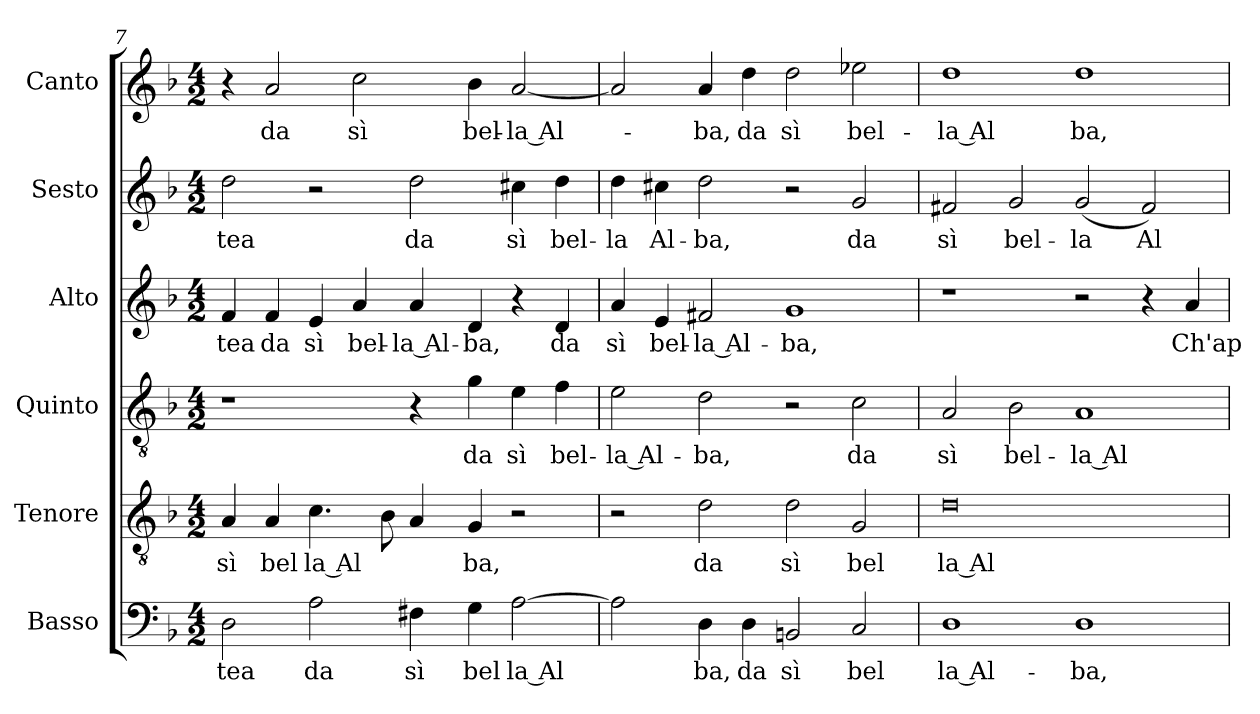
**kern	**text	**kern	**text	**kern	**text	**kern	**text	**kern	**text	**kern	**text
*part6	*part6	*part5	*part5	*part4	*part4	*part3	*part3	*part2	*part2	*part1	*part1
*staff6	*staff6	*staff5	*staff5	*staff4	*staff4	*staff3	*staff3	*staff2	*staff2	*staff1	*staff1
*I"Basso	*	*I"Tenore	*	*I"Quinto	*	*I"Alto	*	*I"Sesto	*	*I"Canto	*
*clefF4	*	*clefGv2	*	*clefGv2	*	*clefG2	*	*clefG2	*	*clefG2	*
*k[b-]	*	*k[b-]	*	*k[b-]	*	*k[b-]	*	*k[b-]	*	*k[b-]	*
*F:	*	*F:	*	*F:	*	*F:	*	*F:	*	*F:	*
*M4/2	*	*M4/2	*	*M4/2	*	*M4/2	*	*M4/2	*	*M4/2	*
=7	=7	=7	=7	=7	=7	=7	=7	=7	=7	=7	=7
!	!LO:LY:b:cj	!	!LO:LY:b:cj	!	!	!	!LO:LY:b:cj	!	!LO:LY:b:cj	!	!
2D\	tea	4A/	sì	1r	.	4f/	-tea	2dd\	-tea	4r	.
!	!	!	!LO:LY:b:cj	!	!	!	!LO:LY:b:cj	!	!	!	!LO:LY:b:cj
.	.	4A/	bel	.	.	4f/	da	.	.	2a/	da
!	!LO:LY:b:cj	!	!LO:LY:b:cj	!	!	!	!LO:LY:b:cj	!	!	!	!
2A\	da	4.c\	la Al	.	.	4e/	sì	2r	.	.	.
!	!	!	!	!	!	!	!LO:LY:b:cj	!	!	!	!LO:LY:b:cj
.	.	.	.	.	.	4a/	bel-	.	.	2cc\	sì
.	.	8B-\	.	.	.	.	.	.	.	.	.
!	!LO:LY:b:cj	!	!	!	!	!	!LO:LY:b:rj	!	!LO:LY:b:cj	!	!
4F#X\	sì	4A/	.	4r	.	4a/	-la Al-	2dd\	da	.	.
!	!LO:LY:b:cj	!	!LO:LY:b:cj	!	!LO:LY:b:cj	!	!LO:LY:b:cj	!	!	!	!LO:LY:b:cj
4G\	bel	4G/	ba,	4g\	da	4d/	-ba,	.	.	4b-\	bel-
!	!LO:LY:b:cj	!	!	!	!LO:LY:b:cj	!	!	!	!LO:LY:b:cj	!	!LO:LY:b:cj
[>2A\	la Al	2r	.	4e\	sì	4r	.	4cc#X\	sì	[<2a/	-la Al-
!	!	!	!	!	!LO:LY:b:cj	!	!LO:LY:b:cj	!	!LO:LY:b:cj	!	!
.	.	.	.	4f\	bel-	4d/	da	4dd\	bel-	.	.
=8	=8	=8	=8	=8	=8	=8	=8	=8	=8	=8	=8
!	!	!	!	!	!LO:LY:b:rj	!	!LO:LY:b:cj	!	!LO:LY:b:cj	!	!
2A\]	.	2r	.	2e\	-la Al-	4a/	sì	4dd\	-la	2a/]	.
!	!	!	!	!	!	!	!LO:LY:b:cj	!	!LO:LY:b:rj	!	!
.	.	.	.	.	.	4e/	bel-	4cc#\	Al-	.	.
!	!LO:LY:b:cj	!	!LO:LY:b:cj	!	!LO:LY:b:cj	!	!LO:LY:b:rj	!	!LO:LY:b:cj	!	!LO:LY:b:cj
4D\	ba,	2d\	da	2d\	-ba,	2f#X/	-la Al-	2dd\	-ba,	4a/	-ba,
!	!LO:LY:b:cj	!	!	!	!	!	!	!	!	!	!LO:LY:b:cj
4D\	da	.	.	.	.	.	.	.	.	4dd\	da
!	!LO:LY:b:cj	!	!LO:LY:b:cj	!	!	!	!LO:LY:b:cj	!	!	!	!LO:LY:b:cj
2BBn/	sì	2d\	sì	2r	.	1g	-ba,	2r	.	2dd\	sì
!	!LO:LY:b:cj	!	!LO:LY:b:cj	!	!LO:LY:b:cj	!	!	!	!LO:LY:b:cj	!	!LO:LY:b:cj
2C/	bel	2G/	bel	2c\	da	.	.	2g/	da	2ee-X\	bel-
!!LO:PB:g=z
=9	=9	=9	=9	=9	=9	=9	=9	=9	=9	=9	=9
!	!LO:LY:b:rj	!	!LO:LY:b:rj	!	!LO:LY:b:cj	!	!	!	!LO:LY:b:cj	!	!LO:LY:b:rj
1D	la Al-	0d	la Al-	2A/	sì	1r	.	2f#X/	sì	1dd	-la Al
!	!	!	!	!	!LO:LY:b:cj	!	!	!	!LO:LY:b:cj	!	!
.	.	.	.	2B-\	bel-	.	.	2g/	bel-	.	.
!	!LO:LY:b:cj	!	!	!	!LO:LY:b:rj	!	!	!	!LO:LY:b:cj	!	!LO:LY:b:cj
1D	-ba,	.	.	1A	-la Al-	2r	.	(<2g/	-la	1dd	ba,
!	!	!	!	!	!	!	!	!	!LO:LY:b:rj	!	!
.	.	.	.	.	.	4r	.	2f#/)	Al-	.	.
!	!	!	!	!	!	!	!LO:LY:b:cj	!	!	!	!
.	.	.	.	.	.	4a/	Ch'ap	.	.	.	.
=	=	=	=	=	=	=	=	=	=	=	=
*-	*-	*-	*-	*-	*-	*-	*-	*-	*-	*-	*-
